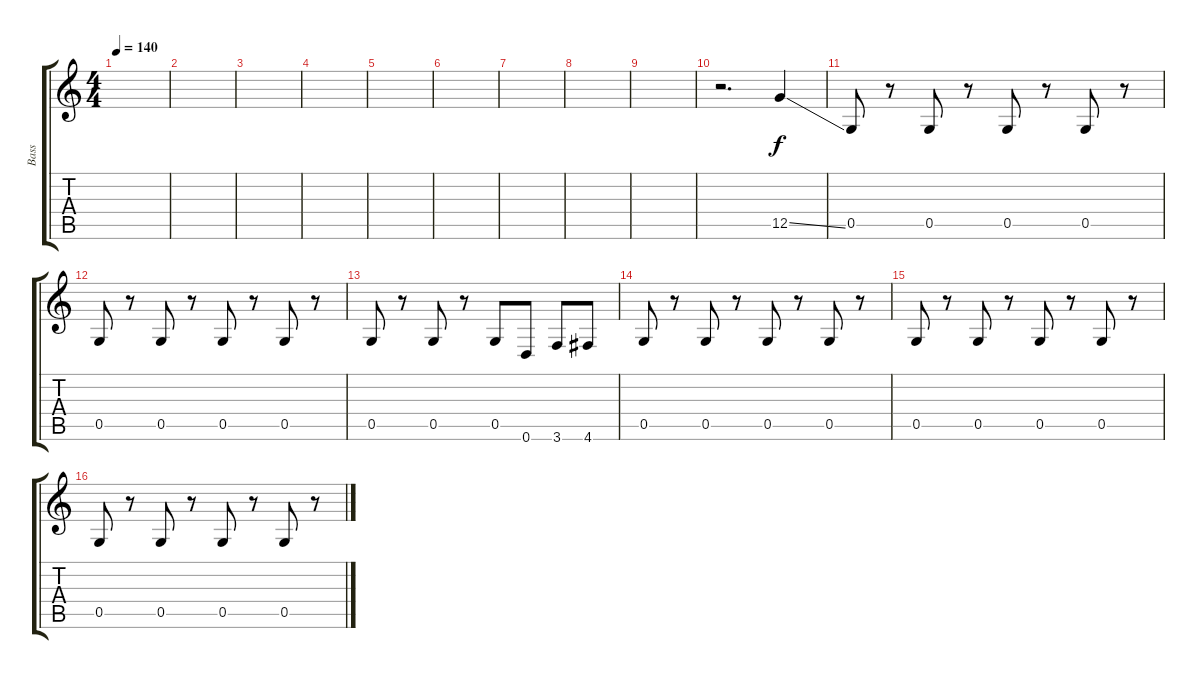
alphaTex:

\track ("Bass" "Bass") {instrument acousticguitarnylon}
\staff {score tabs}
\tuning (D4 A3 F3 C3 G2 D2) {hide}
\ts (4 4)
\tempo 140
\clef g2
\ks c
|
|
|
|
|
|
|
|
|
r.2{d} 12.5{ss}.4 |
0.5.8 r.8 0.5.8 r.8 0.5.8 r.8 0.5.8 r.8 |
0.5.8 r.8 0.5.8 r.8 0.5.8 r.8 0.5.8 r.8 |
0.5.8 r.8 0.5.8 r.8 0.5.8 0.6.8 3.6.8 4.6.8 |
0.5.8 r.8 0.5.8 r.8 0.5.8 r.8 0.5.8 r.8 |
0.5.8 r.8 0.5.8 r.8 0.5.8 r.8 0.5.8 r.8 |
0.5.8 r.8 0.5.8 r.8 0.5.8 r.8 0.5.8 r.8
